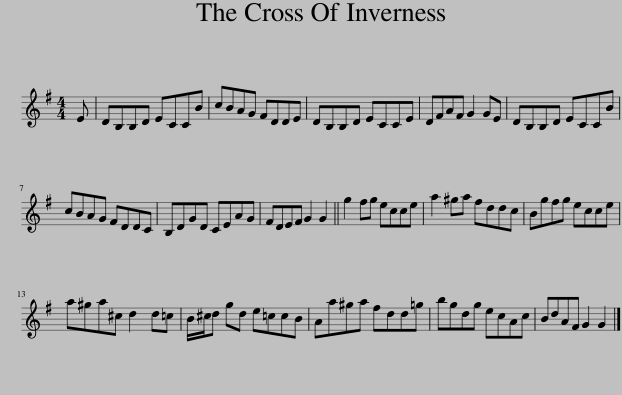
X:1
L:1/8
M:4/4
I:linebreak $
K:G
V:1 treble
V:1
 E | DB,B,D ECCB | cBAG FDDE | DB,B,D ECCE | DFAF G2 GE | %5
 DB,B,D ECCB |$ cBAG FDDC | B,DGD CEAG | FDEF G2 G2 || g2 fg ecce | %10
 a2 ^ga fddc | Bgfg ecce |$ a^ga^c d2 d=c | B/^c/d gd e=ccB | Aa^ga fdd=g | %15
 bgdg ecAc | BdAF G2 G2 |] %17
